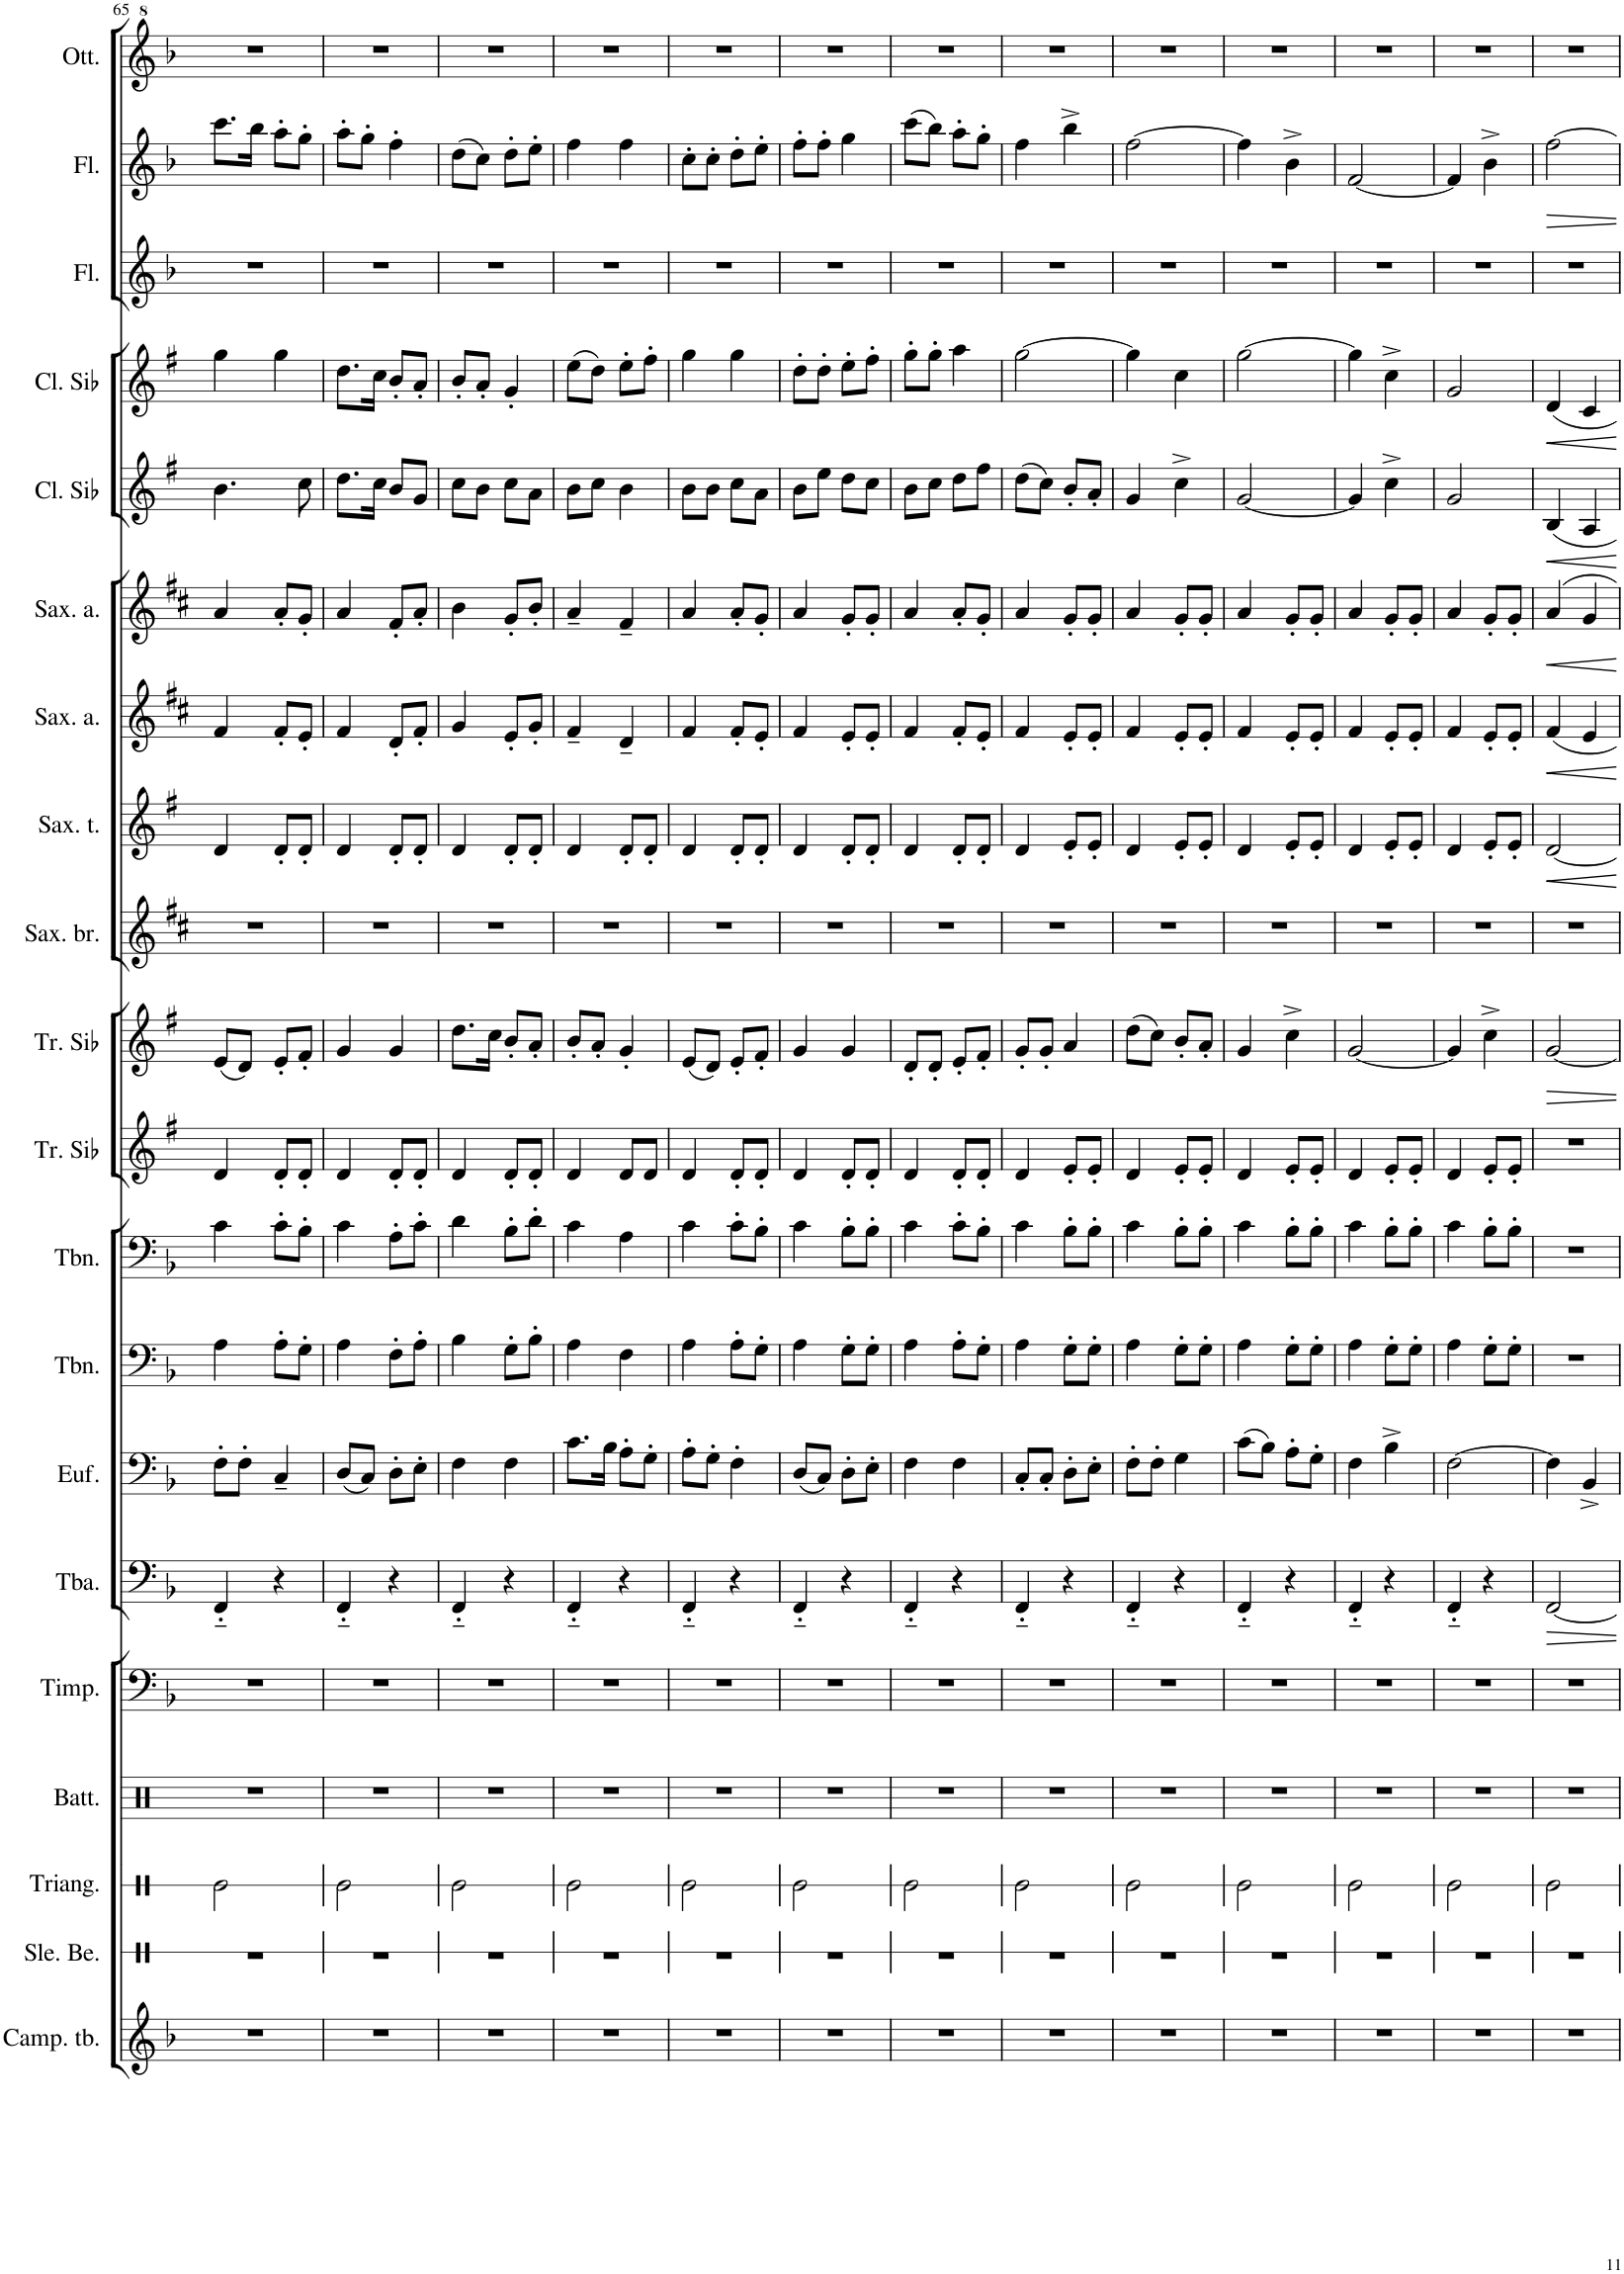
**kern	**kern	**kern	**kern	**kern	**kern	**kern	**kern	**kern	**kern	**kern	**kern	**kern	**kern	**kern	**kern	**kern	**kern	**kern	**kern	**kern	**kern	**kern
*part23	*part22	*part21	*part20	*part19	*part18	*part17	*part16	*part15	*part14	*part13	*part12	*part11	*part10	*part9	*part8	*part7	*part6	*part5	*part4	*part3	*part2	*part1
*staff23	*staff22	*staff21	*staff20	*staff19	*staff18	*staff17	*staff16	*staff15	*staff14	*staff13	*staff12	*staff11	*staff10	*staff9	*staff8	*staff7	*staff6	*staff5	*staff4	*staff3	*staff2	*staff1
*I"Campane Tubolari	*I"Campanelle slitta	*I"Triangolo	*I"Batteria	*I"Timpani	*I"Tuba	*I"Bombardino	*I"Trombone	*I"Trombone	*I"Tromba in Sib	*I"Tromba in Sib	*I"Corno in Fa	*I"Sassofono baritono	*I"Sassofono tenore	*I"Sassofono contralto	*I"Sassofono contralto	*I"Fagotto	*I"Fagotto	*I"Clarinetto in Sib	*I"Clarinetto in Sib	*I"Flauto	*I"Flauto	*I"Piccolo
*I'Camp. tb.	*	*I'Triang.	*I'Batt.	*I'Timp.	*I'Tba.	*	*I'Tbn.	*I'Tbn.	*I'Tr. Sib	*I'Tr. Sib	*I'Cor. Fa	*	*	*	*	*I'Fag.	*I'Fag.	*I'Cl. Sib	*I'Cl. Sib	*I'Fl.	*I'Fl.	*
!!LO:PB:g=z
*clefG2	*clefX	*clefX	*clefX	*clefF4	*clefF4	*clefF4	*clefF4	*clefF4	*clefG2	*clefG2	*clefG2	*clefG2	*clefG2	*clefG2	*clefG2	*clefF4	*clefF4	*clefG2	*clefG2	*clefG2	*clefG2	*clefG^2
*	*	*	*	*	*	*	*	*	*Trd1c2	*Trd1c2	*Trd4c7	*Trd12c21	*Trd8c14	*Trd5c9	*Trd5c9	*	*	*Trd1c2	*Trd1c2	*	*	*Trd-7c-12
*k[b-]	*k[]	*k[]	*k[]	*k[b-]	*k[b-]	*k[b-]	*k[b-]	*k[b-]	*k[f#]	*k[f#]	*k[]	*k[f#c#]	*k[f#]	*k[f#c#]	*k[f#c#]	*k[b-]	*k[b-]	*k[f#]	*k[f#]	*k[b-]	*k[b-]	*k[b-]
*M2/4	*M2/4	*M2/4	*M2/4	*M2/4	*M2/4	*M2/4	*M2/4	*M2/4	*M2/4	*M2/4	*M2/4	*M2/4	*M2/4	*M2/4	*M2/4	*M2/4	*M2/4	*M2/4	*M2/4	*M2/4	*M2/4	*M2/4
=65	=65	=65	=65	=65	=65	=65	=65	=65	=65	=65	=65	=65	=65	=65	=65	=65	=65	=65	=65	=65	=65	=65
2r	2r	2Re\	2r	2r	4FF'~/	8F'\L	4A\	4c\	4d/	(8e/L	4e 4g	2r	4d/	4f#/	4a/	4FF	4C	4.b\	4gg\	2r	8.ccc\L	2r
.	.	.	.	.	.	8F'\J	.	.	.	8d/J)	.	.	.	.	.	.	.	.	.	.	.	.
.	.	.	.	.	.	.	.	.	.	.	.	.	.	.	.	.	.	.	.	.	16bb-\Jk	.
.	.	.	.	.	4r	4C~/	8A'\L	8c'\L	8d'/L	8e'/L	8e'/ 8g'/L	.	8d'/L	8f#'/L	8a'/L	8FF'/L	8C'/L	.	4gg\	.	8aa'\L	.
.	.	.	.	.	.	.	8G'\J	8B-'\J	8d'/J	8f#'/J	8d'/ 8f'/J	.	8d'/J	8e'/J	8g'/J	8FF'/J	8C'/J	8cc\	.	.	8gg'\J	.
=66	=66	=66	=66	=66	=66	=66	=66	=66	=66	=66	=66	=66	=66	=66	=66	=66	=66	=66	=66	=66	=66	=66
2r	2r	2Re\	2r	2r	4FF'~/	(8D/L	4A\	4c\	4d/	4g/	4e 4g	2r	4d/	4f#/	4a/	4FF	4C	8.dd\L	8.dd\L	2r	8aa'\L	2r
.	.	.	.	.	.	8C/J)	.	.	.	.	.	.	.	.	.	.	.	.	.	.	8gg'\J	.
.	.	.	.	.	.	.	.	.	.	.	.	.	.	.	.	.	.	16cc\Jk	16cc\Jk	.	.	.
.	.	.	.	.	4r	8D'\L	8F'\L	8A'\L	8d'/L	4g/	8c'/ 8e'/L	.	8d'/L	8d'/L	8f#'/L	8FF'/L	8C'/L	8b/L	8b'/L	.	4ff'\	.
.	.	.	.	.	.	8E'\J	8A'\J	8c'\J	8d'/J	.	8e'/ 8g'/J	.	8d'/J	8f#'/J	8a'/J	8FF'/J	8C'/J	8g/J	8a'/J	.	.	.
=67	=67	=67	=67	=67	=67	=67	=67	=67	=67	=67	=67	=67	=67	=67	=67	=67	=67	=67	=67	=67	=67	=67
2r	2r	2Re\	2r	2r	4FF'~/	4F\	4B-\	4d\	4d/	8.dd\L	4f 4a	2r	4d/	4g/	4b\	4FF	4C	8cc\L	8b'/L	2r	(8dd\L	2r
.	.	.	.	.	.	.	.	.	.	.	.	.	.	.	.	.	.	8b\J	8a'/J	.	8cc\J)	.
.	.	.	.	.	.	.	.	.	.	16cc\Jk	.	.	.	.	.	.	.	.	.	.	.	.
.	.	.	.	.	4r	4F\	8G'\L	8B-'\L	8d'/L	8b'/L	8d'/ 8f'/L	.	8d'/L	8e'/L	8g'/L	8FF'/L	8C'/L	8cc\L	4g'/	.	8dd'\L	.
.	.	.	.	.	.	.	8B-'\J	8d'\J	8d'/J	8a'/J	8f'/ 8a'/J	.	8d'/J	8g'/J	8b'/J	8FF'/J	8C'/J	8a\J	.	.	8ee'\J	.
=68	=68	=68	=68	=68	=68	=68	=68	=68	=68	=68	=68	=68	=68	=68	=68	=68	=68	=68	=68	=68	=68	=68
2r	2r	2Re\	2r	2r	4FF'~/	8.c\L	4A\	4c\	4d/	8b'/L	4e~ 4g~	2r	4d/	4f#~/	4a~/	4FF	4C	8b\L	(8ee\L	2r	4ff\	2r
.	.	.	.	.	.	.	.	.	.	8a'/J	.	.	.	.	.	.	.	8cc\J	8dd\J)	.	.	.
.	.	.	.	.	.	16B-\Jk	.	.	.	.	.	.	.	.	.	.	.	.	.	.	.	.
.	.	.	.	.	4r	8A'\L	4F\	4A\	8d/L	4g'/	4c~ 4e~	.	8d'/L	4d~/	4f#~/	8FF'/L	8C'/L	4b\	8ee'\L	.	4ff\	.
.	.	.	.	.	.	8G'\J	.	.	8d/J	.	.	.	8d'/J	.	.	8FF'/J	8C'/J	.	8ff#'\J	.	.	.
=69	=69	=69	=69	=69	=69	=69	=69	=69	=69	=69	=69	=69	=69	=69	=69	=69	=69	=69	=69	=69	=69	=69
2r	2r	2Re\	2r	2r	4FF'~/	8A'\L	4A\	4c\	4d/	(8e/L	4e 4g	2r	4d/	4f#/	4a/	4FF	4C	8b\L	4gg\	2r	8cc'\L	2r
.	.	.	.	.	.	8G'\J	.	.	.	8d/J)	.	.	.	.	.	.	.	8b\J	.	.	8cc'\J	.
.	.	.	.	.	4r	4F'\	8A'\L	8c'\L	8d'/L	8e'/L	8e'/ 8g'/L	.	8d'/L	8f#'/L	8a'/L	8FF'/L	8C'/L	8cc\L	4gg\	.	8dd'\L	.
.	.	.	.	.	.	.	8G'\J	8B-'\J	8d'/J	8f#'/J	8d'/ 8f'/J	.	8d'/J	8e'/J	8g'/J	8FF'/J	8C'/J	8a\J	.	.	8ee'\J	.
=70	=70	=70	=70	=70	=70	=70	=70	=70	=70	=70	=70	=70	=70	=70	=70	=70	=70	=70	=70	=70	=70	=70
2r	2r	2Re\	2r	2r	4FF'~/	(8D/L	4A\	4c\	4d/	4g/	4e 4g	2r	4d/	4f#/	4a/	4FF	4C	8b\L	8dd'\L	2r	8ff'\L	2r
.	.	.	.	.	.	8C/J)	.	.	.	.	.	.	.	.	.	.	.	8ee\J	8dd'\J	.	8ff'\J	.
.	.	.	.	.	4r	8D'\L	8G'\L	8B-'\L	8d'/L	4g/	8d'/ 8f'/L	.	8d'/L	8e'/L	8g'/L	8FF'/L	8C'/L	8dd\L	8ee'\L	.	4gg\	.
.	.	.	.	.	.	8E'\J	8G'\J	8B-'\J	8d'/J	.	8d'/ 8f'/J	.	8d'/J	8e'/J	8g'/J	8FF'/J	8C'/J	8cc\J	8ff#'\J	.	.	.
=71	=71	=71	=71	=71	=71	=71	=71	=71	=71	=71	=71	=71	=71	=71	=71	=71	=71	=71	=71	=71	=71	=71
2r	2r	2Re\	2r	2r	4FF'~/	4F\	4A\	4c\	4d/	8d'/L	4e 4g	2r	4d/	4f#/	4a/	4FF	4C	8b\L	8gg'\L	2r	(8ccc\L	2r
.	.	.	.	.	.	.	.	.	.	8d'/J	.	.	.	.	.	.	.	8cc\J	8gg'\J	.	8bb-\J)	.
.	.	.	.	.	4r	4F\	8A'\L	8c'\L	8d'/L	8e'/L	8e'/ 8g'/L	.	8d'/L	8f#'/L	8a'/L	8FF'/L	8C'/L	8dd\L	4aa\	.	8aa'\L	.
.	.	.	.	.	.	.	8G'\J	8B-'\J	8d'/J	8f#'/J	8d'/ 8f'/J	.	8d'/J	8e'/J	8g'/J	8FF'/J	8C'/J	8ff#\J	.	.	8gg'\J	.
=72	=72	=72	=72	=72	=72	=72	=72	=72	=72	=72	=72	=72	=72	=72	=72	=72	=72	=72	=72	=72	=72	=72
2r	2r	2Re\	2r	2r	4FF'~/	8C'/L	4A\	4c\	4d/	8g'/L	4e 4g	2r	4d/	4f#/	4a/	4FF	4C	(8dd\L	[2gg\	2r	4ff\	2r
.	.	.	.	.	.	8C'/J	.	.	.	8g'/J	.	.	.	.	.	.	.	8cc\J)	.	.	.	.
.	.	.	.	.	4r	8D'\L	8G'\L	8B-'\L	8e'/L	4a/	8d'/ 8f'/L	.	8e'/L	8e'/L	8g'/L	8GG'/L	8D'\L	8b'/L	.	.	4bb-^\	.
.	.	.	.	.	.	8E'\J	8G'\J	8B-'\J	8e'/J	.	8d'/ 8f'/J	.	8e'/J	8e'/J	8g'/J	8GG'/J	8D'\J	8a'/J	.	.	.	.
=73	=73	=73	=73	=73	=73	=73	=73	=73	=73	=73	=73	=73	=73	=73	=73	=73	=73	=73	=73	=73	=73	=73
2r	2r	2Re\	2r	2r	4FF'~/	8F'\L	4A\	4c\	4d/	(8dd\L	4e 4g	2r	4d/	4f#/	4a/	4FF	4C	4g/	4gg\]	2r	[2ff\	2r
.	.	.	.	.	.	8F'\J	.	.	.	8cc\J)	.	.	.	.	.	.	.	.	.	.	.	.
.	.	.	.	.	4r	4G\	8G'\L	8B-'\L	8e'/L	8b'/L	8d'/ 8f'/L	.	8e'/L	8e'/L	8g'/L	8GG'/L	8D'\L	4cc^\	4cc\	.	.	.
.	.	.	.	.	.	.	8G'\J	8B-'\J	8e'/J	8a'/J	8d'/ 8f'/J	.	8e'/J	8e'/J	8g'/J	8GG'/J	8D'\J	.	.	.	.	.
=74	=74	=74	=74	=74	=74	=74	=74	=74	=74	=74	=74	=74	=74	=74	=74	=74	=74	=74	=74	=74	=74	=74
2r	2r	2Re\	2r	2r	4FF'~/	(8c\L	4A\	4c\	4d/	4g/	4e 4g	2r	4d/	4f#/	4a/	4FF	4C	[2g/	[2gg\	2r	4ff\]	2r
.	.	.	.	.	.	8B-\J)	.	.	.	.	.	.	.	.	.	.	.	.	.	.	.	.
.	.	.	.	.	4r	8A'\L	8G'\L	8B-'\L	8e'/L	4cc^\	8d'/ 8f'/L	.	8e'/L	8e'/L	8g'/L	8GG'/L	8D'\L	.	.	.	4b-^\	.
.	.	.	.	.	.	8G'\J	8G'\J	8B-'\J	8e'/J	.	8d'/ 8f'/J	.	8e'/J	8e'/J	8g'/J	8GG'/J	8D'\J	.	.	.	.	.
=75	=75	=75	=75	=75	=75	=75	=75	=75	=75	=75	=75	=75	=75	=75	=75	=75	=75	=75	=75	=75	=75	=75
2r	2r	2Re\	2r	2r	4FF'~/	4F\	4A\	4c\	4d/	[2g/	4e 4g	2r	4d/	4f#/	4a/	4FF	4C	4g/]	4gg\]	2r	[2f/	2r
.	.	.	.	.	4r	4B-^\	8G'\L	8B-'\L	8e'/L	.	8d'/ 8f'/L	.	8e'/L	8e'/L	8g'/L	8GG'/L	8D'\L	4cc^\	4cc^\	.	.	.
.	.	.	.	.	.	.	8G'\J	8B-'\J	8e'/J	.	8d'/ 8f'/J	.	8e'/J	8e'/J	8g'/J	8GG'/J	8D'\J	.	.	.	.	.
=76	=76	=76	=76	=76	=76	=76	=76	=76	=76	=76	=76	=76	=76	=76	=76	=76	=76	=76	=76	=76	=76	=76
2r	2r	2Re\	2r	2r	4FF'~/	[2F\	4A\	4c\	4d/	4g/]	4e 4g	2r	4d/	4f#/	4a/	4FF	4C	2g/	2g/	2r	4f/]	2r
.	.	.	.	.	4r	.	8G'\L	8B-'\L	8e'/L	4cc^\	8d'/ 8f'/L	.	8e'/L	8e'/L	8g'/L	8GG'/L	8D'\L	.	.	.	4b-^\	.
.	.	.	.	.	.	.	8G'\J	8B-'\J	8e'/J	.	8d'/ 8f'/J	.	8e'/J	8e'/J	8g'/J	8GG'/J	8D'\J	.	.	.	.	.
=77	=77	=77	=77	=77	=77	=77	=77	=77	=77	=77	=77	=77	=77	=77	=77	=77	=77	=77	=77	=77	=77	=77
2r	2r	2Re\	2r	2r	[2FF/	4F\]	2r	2r	2r	[2g/	4e 4g	2r	[2d/	4f#/	4a/	[2FF	[2C	4B/	4d/	2r	[2ff\	2r
.	.	.	.	.	.	4BB-^/	.	.	.	.	4d 4f	.	.	4e/	4g/	.	.	4A/	4c/	.	.	.
=	=	=	=	=	=	=	=	=	=	=	=	=	=	=	=	=	=	=	=	=	=	=
*-	*-	*-	*-	*-	*-	*-	*-	*-	*-	*-	*-	*-	*-	*-	*-	*-	*-	*-	*-	*-	*-	*-
